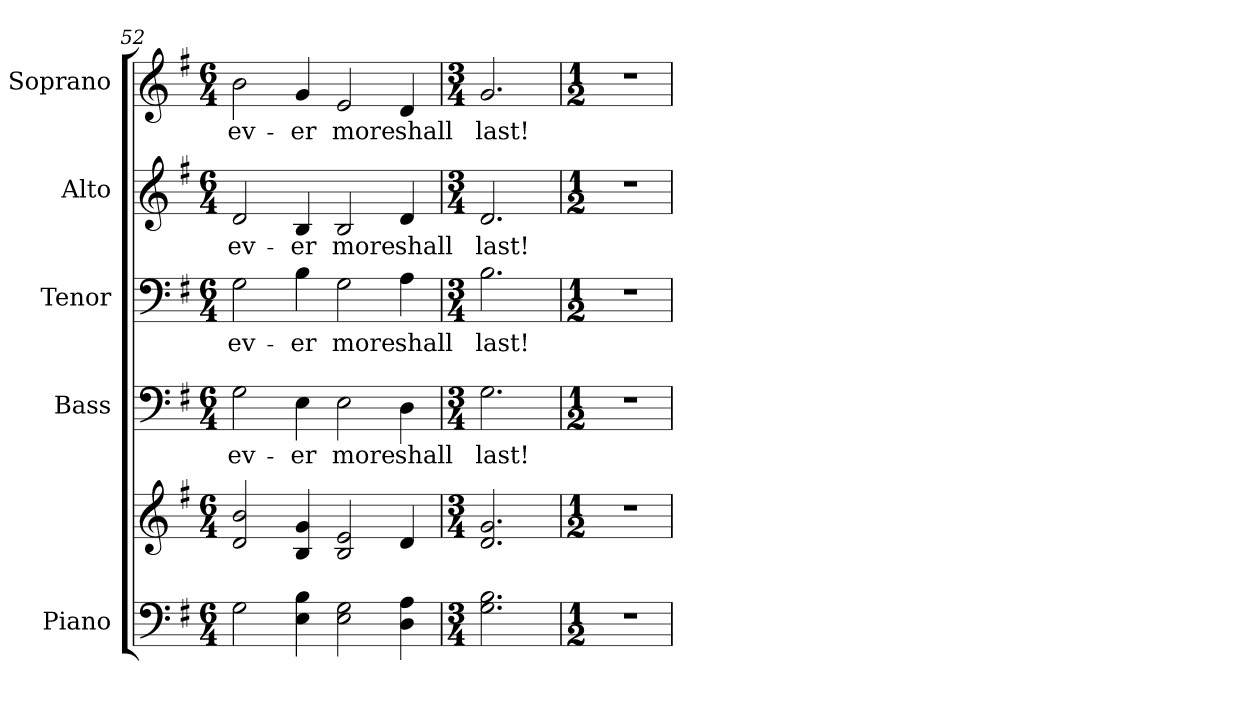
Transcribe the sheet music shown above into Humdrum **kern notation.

**kern	**kern	**kern	**text	**kern	**text	**kern	**text	**kern	**text
*part5	*part5	*part4	*part4	*part3	*part3	*part2	*part2	*part1	*part1
*staff6	*staff5	*staff4	*staff4	*staff3	*staff3	*staff2	*staff2	*staff1	*staff1
*I"Piano	*	*I"Bass	*	*I"Tenor	*	*I"Alto	*	*I"Soprano	*
*I'Pno.	*	*I'B.	*	*I'T.	*	*I'A.	*	*I'S.	*
!!LO:PB:g=z
*clefF4	*clefG2	*clefF4	*	*clefF4	*	*clefG2	*	*clefG2	*
*k[f#]	*k[f#]	*k[f#]	*	*k[f#]	*	*k[f#]	*	*k[f#]	*
*G:	*G:	*G:	*	*G:	*	*G:	*	*G:	*
*M6/4	*M6/4	*M6/4	*	*M6/4	*	*M6/4	*	*M6/4	*
=52	=52	=52	=52	=52	=52	=52	=52	=52	=52
!	!	!	!LO:LY:b:color=#000000	!	!	!	!	!	!
!	!	!	!	!	!LO:LY:b:color=#000000	!	!	!	!
!	!	!	!	!	!	!	!LO:LY:b:color=#000000	!	!
!	!	!	!	!	!	!	!	!	!LO:LY:b:color=#000000
2Gi\	2di/ 2bi	2Gi\	ev-	2Gi\	ev-	2di/	ev-	2bi\	ev-
!	!	!	!LO:LY:b:color=#000000	!	!	!	!	!	!
!	!	!	!	!	!LO:LY:b:color=#000000	!	!	!	!
!	!	!	!	!	!	!	!LO:LY:b:color=#000000	!	!
!	!	!	!	!	!	!	!	!	!LO:LY:b:color=#000000
4Ei\ 4Bi	4Bi/ 4gi	4Ei\	-er	4Bi\	-er	4Bi/	-er	4gi/	-er
!	!	!	!LO:LY:b:color=#000000	!	!	!	!	!	!
!	!	!	!	!	!LO:LY:b:color=#000000	!	!	!	!
!	!	!	!	!	!	!	!LO:LY:b:color=#000000	!	!
!	!	!	!	!	!	!	!	!	!LO:LY:b:color=#000000
2Ei\ 2Gi	2Bi/ 2ei	2Ei\	more	2Gi\	more	2Bi/	more	2ei/	more
!	!	!	!LO:LY:b:color=#000000	!	!	!	!	!	!
!	!	!	!	!	!LO:LY:b:color=#000000	!	!	!	!
!	!	!	!	!	!	!	!LO:LY:b:color=#000000	!	!
!	!	!	!	!	!	!	!	!	!LO:LY:b:color=#000000
4Di\ 4Ai	4di/	4Di\	shall	4Ai\	shall	4di/	shall	4di/	shall
=53	=53	=53	=53	=53	=53	=53	=53	=53	=53
*M3/4	*M3/4	*M3/4	*	*M3/4	*	*M3/4	*	*M3/4	*
!	!	!	!LO:LY:b:color=#000000	!	!	!	!	!	!
!	!	!	!	!	!LO:LY:b:color=#000000	!	!	!	!
!	!	!	!	!	!	!	!LO:LY:b:color=#000000	!	!
!	!	!	!	!	!	!	!	!	!LO:LY:b:color=#000000
2.Gi\ 2.Bi	2.di/ 2.gi	2.Gi\	last!	2.Bi\	last!	2.di/	last!	2.gi/	last!
=54	=54	=54	=54	=54	=54	=54	=54	=54	=54
*M1/2	*M1/2	*M1/2	*	*M1/2	*	*M1/2	*	*M1/2	*
!LO:N:vis=1	!LO:N:vis=1	!LO:N:vis=1	!	!LO:N:vis=1	!	!LO:N:vis=1	!	!LO:N:vis=1	!
2r	2r	2r	.	2r	.	2r	.	2r	.
=	=	=	=	=	=	=	=	=	=
*-	*-	*-	*-	*-	*-	*-	*-	*-	*-
